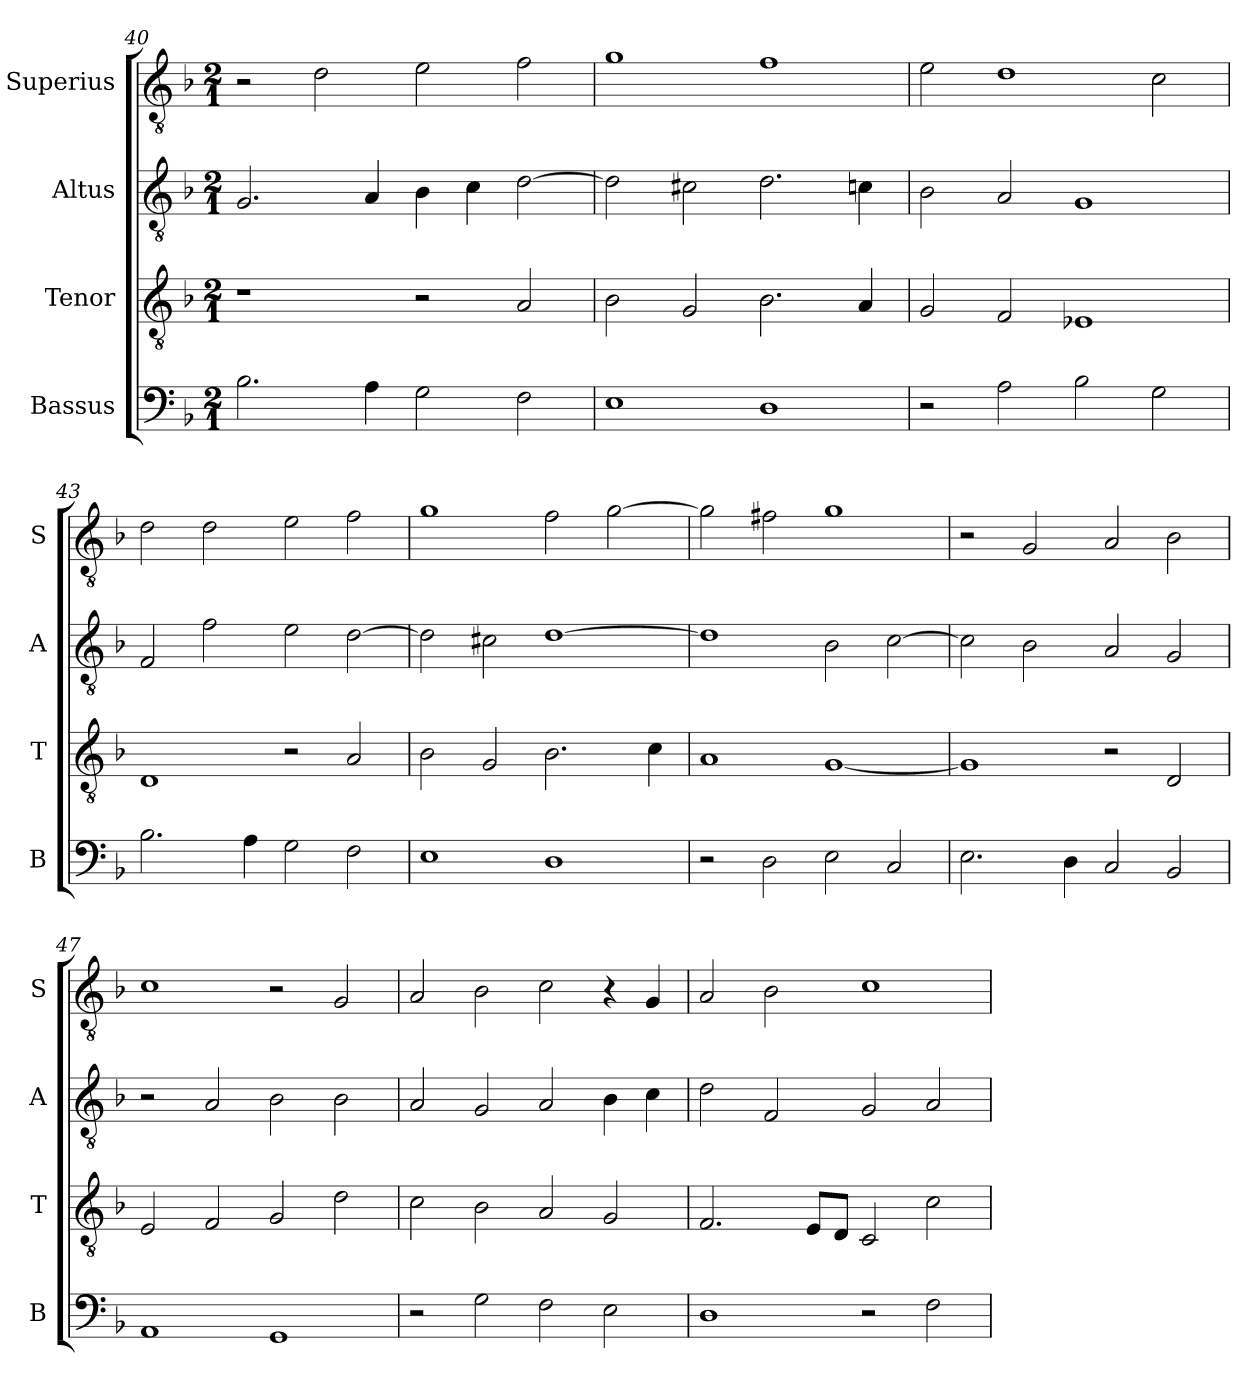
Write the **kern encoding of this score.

**kern	**kern	**kern	**kern
*part4	*part3	*part2	*part1
*staff4	*staff3	*staff2	*staff1
*I"Bassus	*I"Tenor	*I"Altus	*I"Superius
*I'B	*I'T	*I'A	*I'S
*clefF4	*clefGv2	*clefGv2	*clefGv2
*k[b-]	*k[b-]	*k[b-]	*k[b-]
*F:	*F:	*F:	*F:
*M2/1	*M2/1	*M2/1	*M2/1
=40	=40	=40	=40
2.B-	1r	2.G	2r
.	.	.	2d
4A	.	4A	.
2G	2r	4B-	2e
.	.	4c	.
2F	2A	[2d	2f
=41	=41	=41	=41
1E	2B-	2d]	1g
.	2G	2c#X	.
1D	2.B-	2.d	1f
.	4A	4cn	.
=42	=42	=42	=42
2r	2G	2B-	2e
2A	2F	2A	1d
2B-	1E-X	1G	.
2G	.	.	2c
=43	=43	=43	=43
2.B-	1D	2F	2d
.	.	2f	2d
4A	.	.	.
2G	2r	2e	2e
2F	2A	[2d	2f
=44	=44	=44	=44
1E	2B-	2d]	1g
.	2G	2c#X	.
1D	2.B-	[1d	2f
.	.	.	[2g
.	4c	.	.
=45	=45	=45	=45
2r	1A	1d]	2g]
2D	.	.	2f#X
2E	[1G	2B-	1g
2C	.	[2c	.
=46	=46	=46	=46
2.E	1G]	2c]	2r
.	.	2B-	2G
4D	.	.	.
2C	2r	2A	2A
2BB-	2D	2G	2B-
=47	=47	=47	=47
1AA	2E	2r	1c
.	2F	2A	.
1GG	2G	2B-	2r
.	2d	2B-	2G
=48	=48	=48	=48
2r	2c	2A	2A
2G	2B-	2G	2B-
2F	2A	2A	2c
2E	2G	4B-	4r
.	.	4c	4G
=49	=49	=49	=49
1D	2.F	2d	2A
.	.	2F	2B-
.	8EL	.	.
.	8DJ	.	.
2r	2C	2G	1c
2F	2c	2A	.
=	=	=	=
*-	*-	*-	*-
